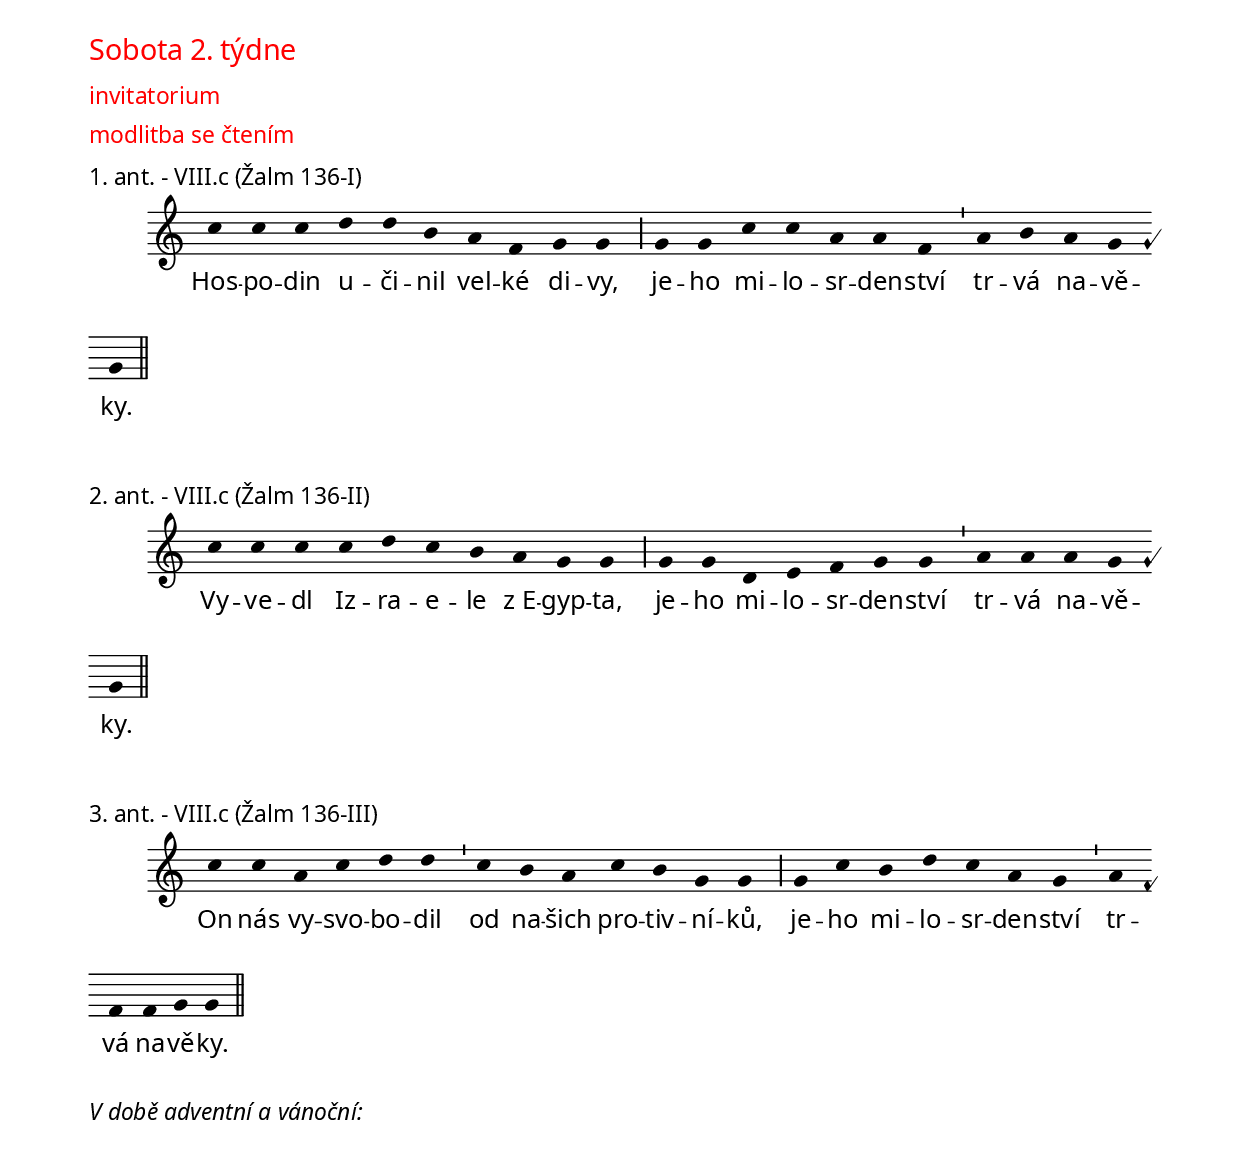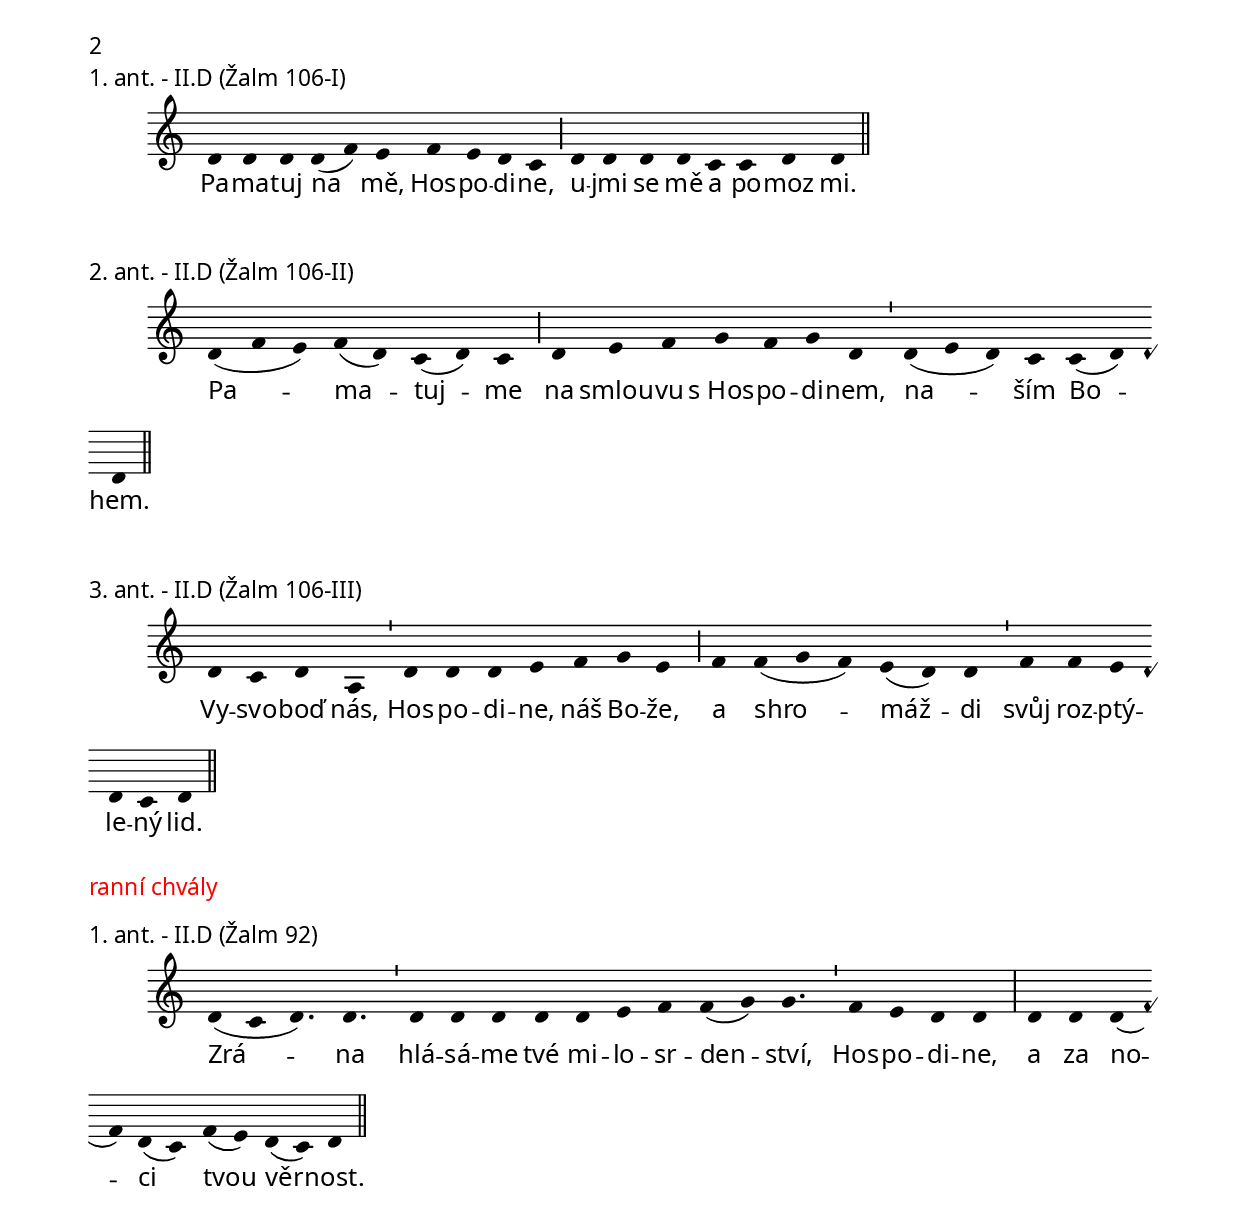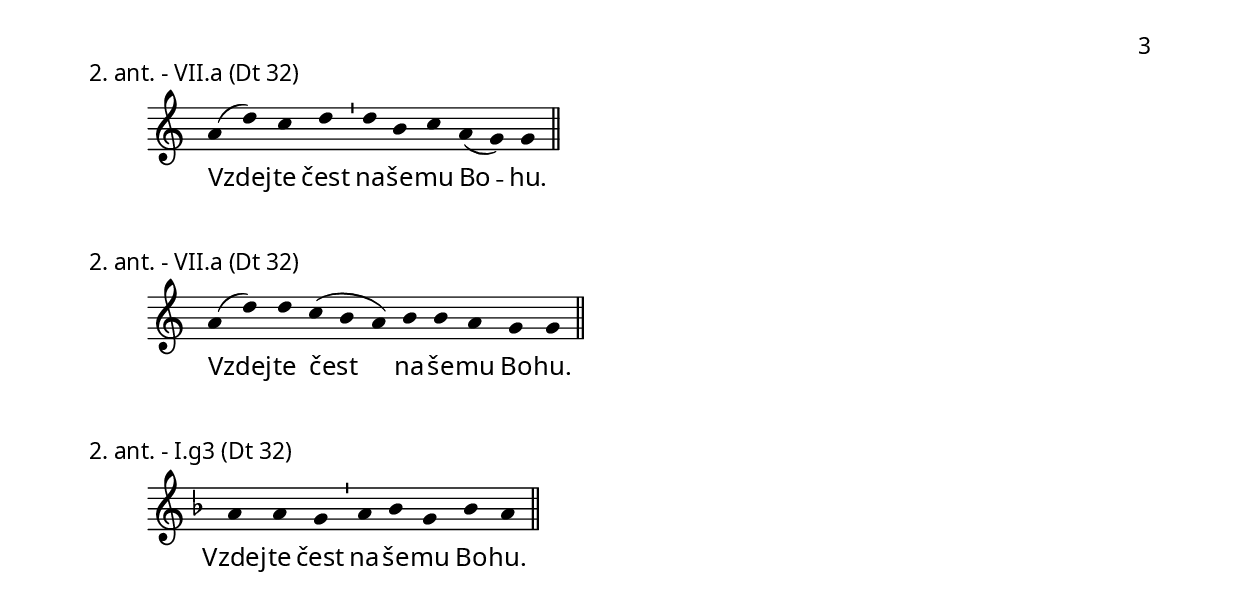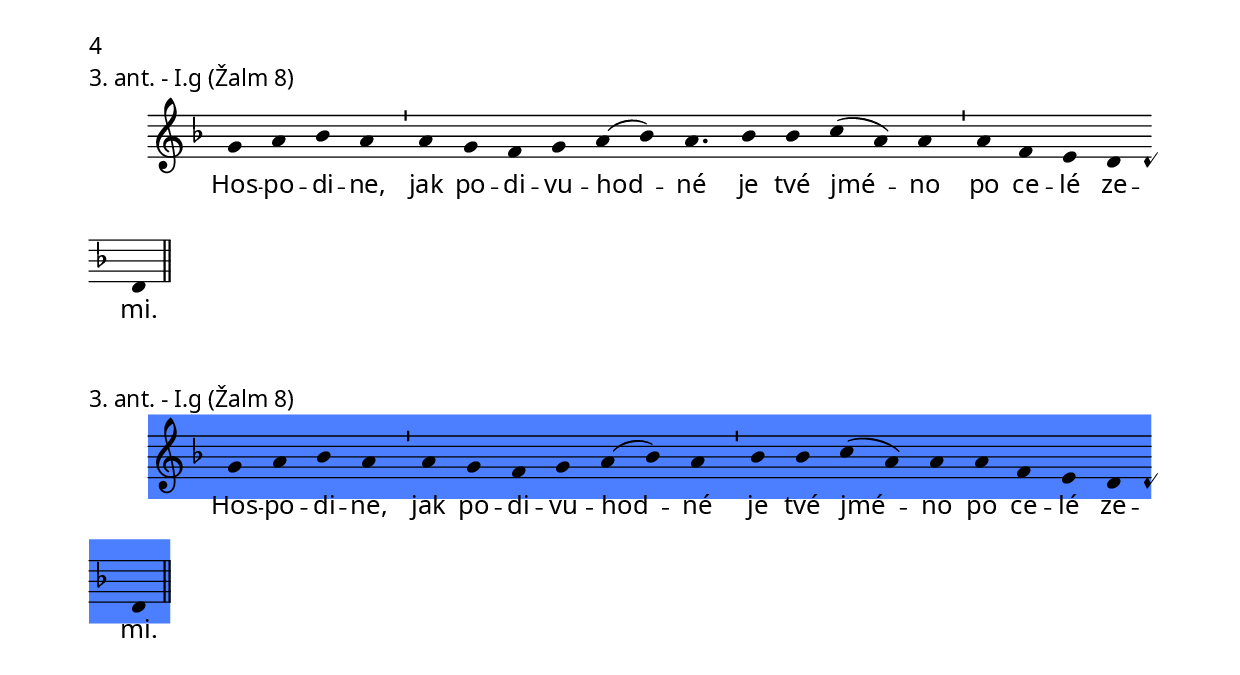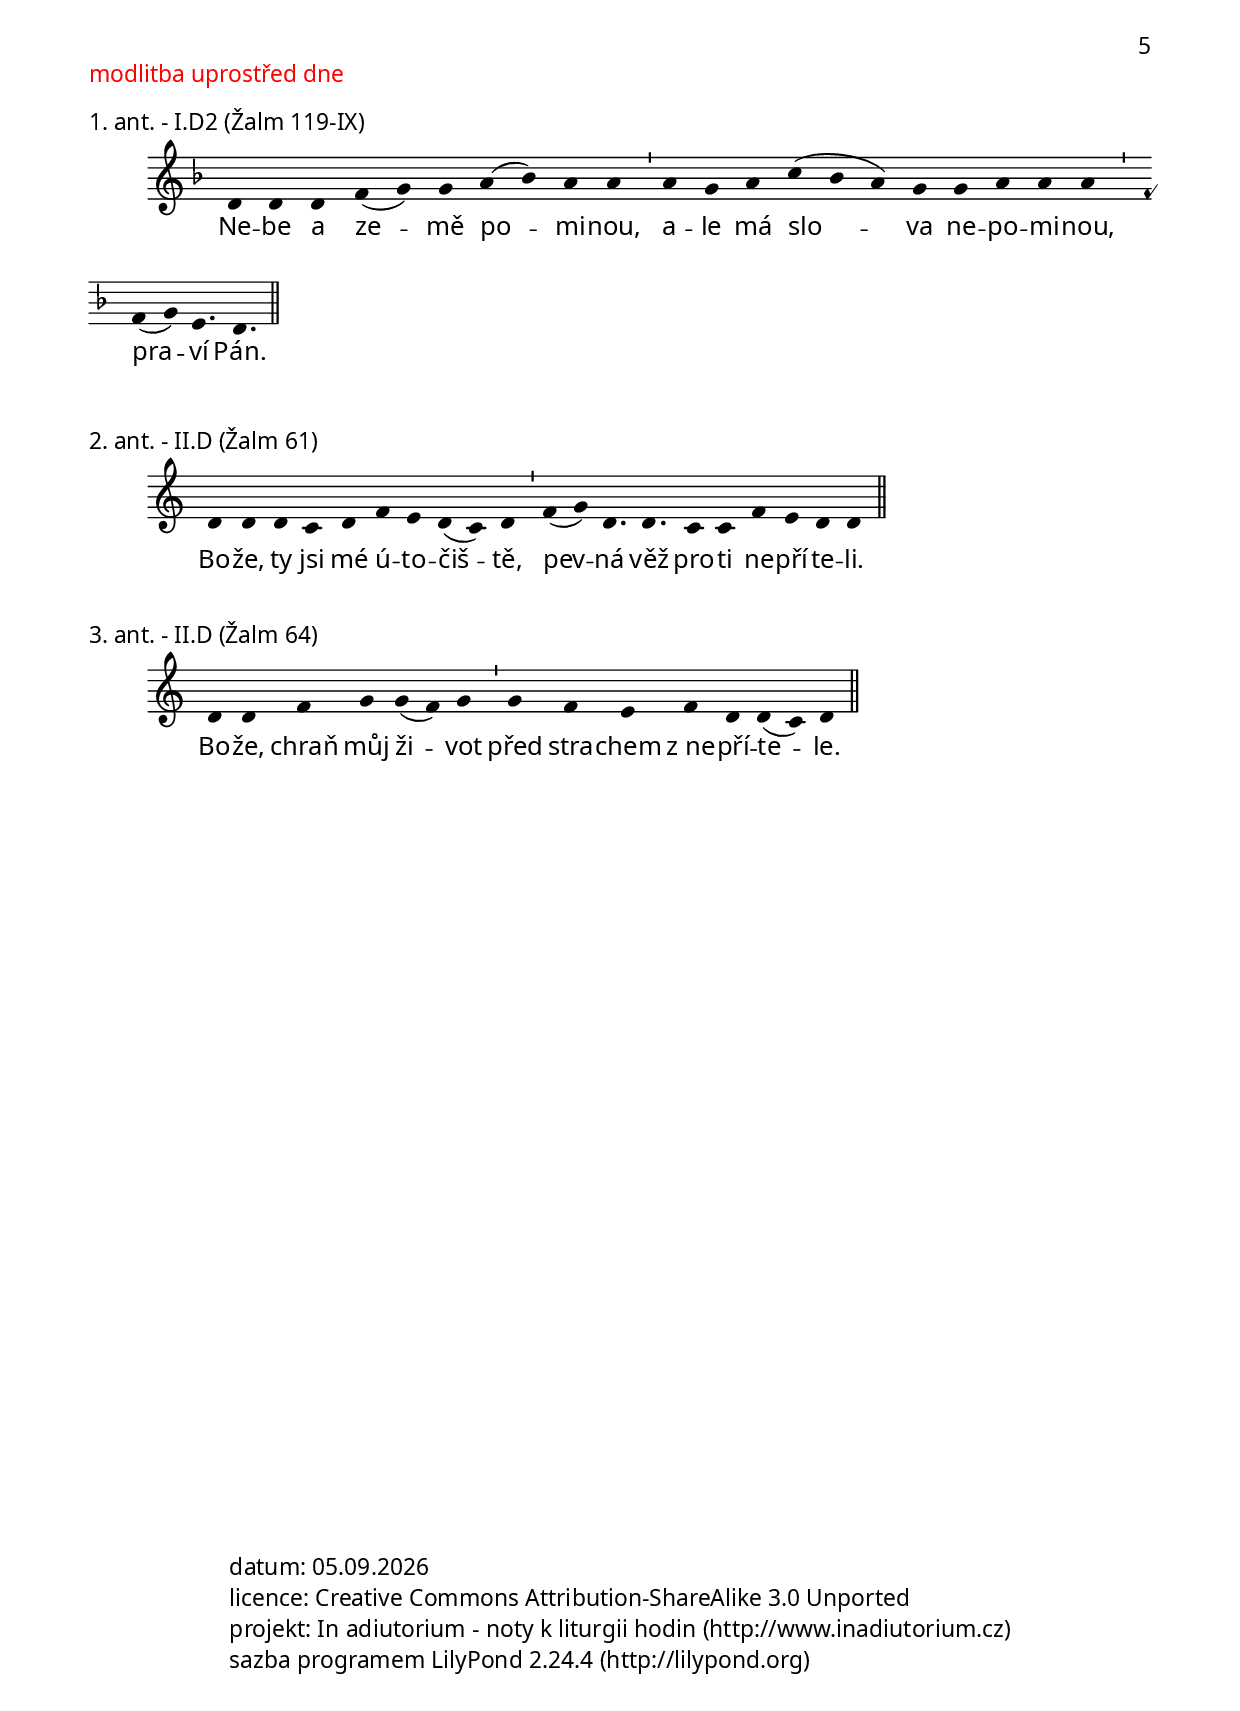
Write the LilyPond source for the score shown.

\include "../spolecne.ly"

\markup {\nadpisDen {Sobota 2. týdne}}

\markup {\nadpisHodinka {"invitatorium"}}

%\score { \tIIsobotaInvitatorium }

\markup {\nadpisHodinka {"modlitba se čtením"}}

% zalm neni nevhodne zpivat responsorialne;
% pak kantor zpiva prvni polovinu kazdeho verse
% * na druhou polovinu napevu VIII.G
% * nebo treba ||c|| ǵ (g) g
% a chor odpovida druhou polovinou antifony

\score {
  \relative c'' {
    \choralniRezim
    c4 c c d d b a f g g \barMaior
    g4 g c c a a f \barMin a b a g g \barFinalis
  }
  \addlyrics {
    Hos -- po -- din u -- či -- nil vel -- ké di -- vy,
    je -- ho mi -- lo -- sr -- den -- ství tr -- vá na -- vě -- ky.
  }
  \header {
    quid = "1. ant."
    modus = "VIII"
    differentia = "c"
    psalmus = "Žalm 136-I"
    id = ""
    piece = \markup {\sestavTitulek}
  }
}

\score {
  \relative c'' {
    \choralniRezim
    c4 c c c d c b a g g \barMaior
    g g d e f g g \barMin a a a g g \barFinalis
  }
  \addlyrics {
    Vy -- ve -- dl Iz -- ra -- e -- le z_E -- gyp -- ta,
    je -- ho mi -- lo -- sr -- den -- ství tr -- vá na -- vě -- ky.
  }
  \header {
    quid = "2. ant."
    modus = "VIII"
    differentia = "c"
    psalmus = "Žalm 136-II"
    id = ""
    piece = \markup {\sestavTitulek}
  }
}

\score {
  \relative c'' {
    \choralniRezim
    c c a c d d \barMin c b a c b g g \barMaior
    g c b d c a g \barMin a f f g g \barFinalis
  }
  \addlyrics {
    On nás vy -- svo -- bo -- dil od na -- šich pro -- tiv -- ní -- ků,
    je -- ho mi -- lo -- sr -- den -- ství tr -- vá na -- vě -- ky.
  }
  \header {
    quid = "3. ant."
    modus = "VIII"
    differentia = "c"
    psalmus = "Žalm 136-III"
    id = ""
    piece = \markup {\sestavTitulek}
  }
}

\markup\italic{V době adventní a vánoční:}

\score {
  \relative c' {
    \choralniRezim
    d4 d d d( f) e f e d c \barMaior
    d d d d c c d d \barFinalis
  }
  \addlyrics {
    Pa -- ma -- tuj na mě, Hos -- po -- di -- ne,
    u -- jmi se mě a po -- moz mi.
  }
  \header {
    quid = "1. ant."
    modus = "II"
    differentia = "D"
    psalmus = "Žalm 106-I"
    id = ""
    piece = \markup {\sestavTitulek}
  }
}

\score {
  \relative c' {
    \choralniRezim
    d4( f e) f( d) c( d) c \barMaior
    d e f g f g d \barMin
    d( e d) c c( d) d \barFinalis
  }
  \addlyrics {
    Pa -- ma -- tuj -- me
    na smlou -- vu s_Hos -- po -- di -- nem,
    na -- ším Bo -- hem.
  }
  \header {
    quid = "2. ant."
    modus = "II"
    differentia = "D"
    psalmus = "Žalm 106-II"
    id = ""
    piece = \markup {\sestavTitulek}
  }
}

\score {
  \relative c' {
    \choralniRezim
    d4 c d a \barMin d d d e f g e \barMaior
    f f( g f) e( d) d \barMin f f e d c d \barFinalis
  }
  \addlyrics {
    Vy -- svo -- boď nás, Hos -- po -- di -- ne, náš Bo -- že,
    a shro -- máž -- di svůj roz -- ptý -- le -- ný lid.
  }
  \header {
    quid = "3. ant."
    modus = "II"
    differentia = "D"
    psalmus = "Žalm 106-III"
    id = ""
    piece = \markup {\sestavTitulek}
  }
}

\markup {\nadpisHodinka {"ranní chvály"}}

\score {
  \relative c' {
    \choralniRezim
    d4( c d4.) d \barMin d4 d d d d e f f( g) g4. \barMin
    f4 e d d \barMax
    d4 d d( f) d( c) f( e) d( c) d \barFinalis
  }
  \addlyrics {
    Zrá -- na hlá -- sá -- me tvé mi -- lo -- sr -- den -- ství,
    Hos -- po -- di -- ne,
    a za no -- ci tvou věr -- nost.
  }
  \header {
    quid = "1. ant."
    modus = "II"
    differentia = "D"
    psalmus = "Žalm 92"
    id = "rch-ant1"
    piece = \markup {\sestavTitulek}
  }
}

\pageBreak

\score {
  \relative c'' {
    \choralniRezim
    a4( d) c d \barMin d b c a( g) g \barFinalis
  }
  \addlyrics {
    Vzdej -- te čest na -- še -- mu Bo -- hu.
  }
  \header {
    quid = "2. ant."
    modus = "VII"
    differentia = "a"
    psalmus = "Dt 32"
    id = "rch-ant2"
    piece = \markup {\sestavTitulek}
  }
}

\score {
  \relative c'' {
    \choralniRezim
    a4( d) d c( b a) b b a g g \barFinalis
  }
  \addlyrics {
    Vzdej -- te čest na -- še -- mu Bo -- hu.
  }
  \header {
    quid = "2. ant."
    modus = "VII"
    differentia = "a"
    psalmus = "Dt 32"
    id = "rch-ant2"
    piece = \markup {\sestavTitulek}
  }
}

\score {
  \relative c'' {
    \key f \major
    \choralniRezim
    a4 a g \barMin
    a bes g bes a \barFinalis
  }
  \addlyrics {
    Vzdej -- te čest na -- še -- mu Bo -- hu.
  }
  \header {
    quid = "2. ant."
    modus = "I"
    differentia = "g3"
    psalmus = "Dt 32"
    id = "rch-ant2"
    piece = \markup {\sestavTitulek}
  }
}

\pageBreak

\score {
  \relative c'' {
    \choralniRezim
    \key f \major
    g4 a bes a \barMin a g f g a( bes) a4. bes4 bes c( a) a \barMin
    a f e d d \barFinalis
  }
  \addlyrics {
    Hos -- po -- di -- ne, jak po -- di -- vu -- hod -- né
    je tvé jmé -- no po ce -- lé ze -- mi.
  }
  \header {
    quid = "3. ant."
    modus = "I"
    differentia = "g"
    psalmus = "Žalm 8"
    id = "rch-ant3"
    piece = \markup {\sestavTitulek}
  }
}

\score {
  \relative c'' {
    \zvyraznovacModry
    \choralniRezim
    \key f \major
    g4 a bes a \barMin
    a g f g a( bes) a \barMin
    bes bes c( a) a a f e d d \barFinalis
  }
  \addlyrics {
    Hos -- po -- di -- ne,
    jak po -- di -- vu -- hod -- né
    je tvé jmé -- no po ce -- lé ze -- mi.
  }
  \header {
    quid = "3. ant."
    modus = "I"
    differentia = "g"
    psalmus = "Žalm 8"
    placet = "je přijatelný krok na _je_?"
    id = "rch-ant3"
    piece = \markup {\sestavTitulek}
  }
}

\pageBreak

%\score { \tIIsobotaAntBenedictus }

\markup {\nadpisHodinka {"modlitba uprostřed dne"}}

\score {
  \relative c' {
    \choralniRezim
    \key f \major
    d4 d d f( g) g a( bes) a a \barMin
    a g a c( bes a) g g a a a \barMin
    f( g) e4. d \barFinalis
  }
  \addlyrics {
    Ne -- be a ze -- mě po -- mi -- nou, a -- le má slo -- va ne -- po -- mi -- nou,
    pra -- ví Pán.
  }
  \header {
    quid = "1. ant."
    modus = "I"
    differentia = "D2"
    psalmus = "Žalm 119-IX"
    id = "up-ant1"
    piece = \markup {\sestavTitulek}
  }
}

\score {
  \relative c' {
    \choralniRezim
    d4 d d c d f e d( c) d \barMin f( g) d4. d c4 c f e d d \barFinalis
  }
  \addlyrics {
    Bo -- že, ty jsi mé ú -- to -- čiš -- tě,
    pev -- ná věž pro -- ti ne -- pří -- te -- li.
  }
  \header {
    quid = "2. ant."
    modus = "II"
    differentia = "D"
    psalmus = "Žalm 61"
    id = "up-ant2"
    piece = \markup {\sestavTitulek}
  }
}

\score {
  \relative c' {
    \choralniRezim
    d4 d f g g( f) g \barMin g f e f d d( c) d \barFinalis
  }
  \addlyrics {
    Bo -- že, chraň můj ži -- vot před stra -- chem z_ne -- pří -- te -- le.
  }
  \header {
    quid = "3. ant."
    modus = "II"
    differentia = "D"
    psalmus = "Žalm 64"
    id = "up-ant3"
    piece = \markup {\sestavTitulek}
  }
}
